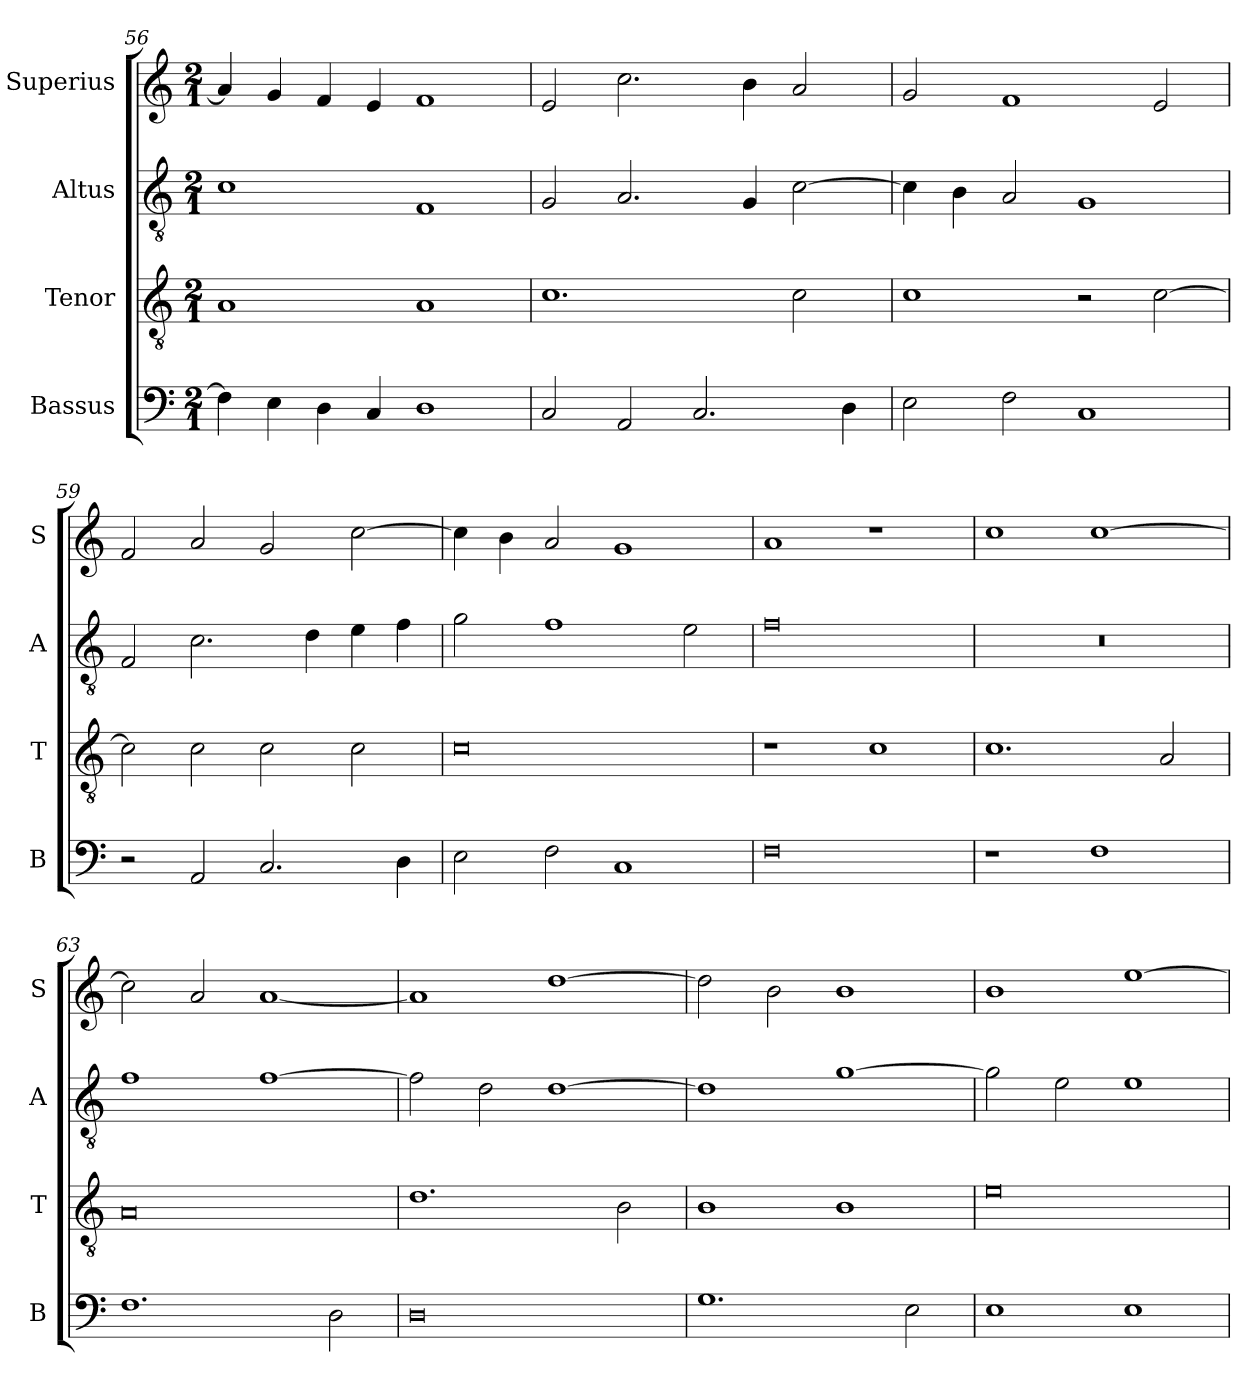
**kern	**kern	**kern	**kern
*part4	*part3	*part2	*part1
*staff4	*staff3	*staff2	*staff1
*I"Bassus	*I"Tenor	*I"Altus	*I"Superius
*I'B	*I'T	*I'A	*I'S
*clefF4	*clefGv2	*clefGv2	*clefG2
*k[]	*k[]	*k[]	*k[]
*M2/1	*M2/1	*M2/1	*M2/1
=56	=56	=56	=56
4F\]	1A	1c	4a/]
4E\	.	.	4g/
4D\	.	.	4f/
4C/	.	.	4e/
1D	1A	1F	1f
=57	=57	=57	=57
2C/	1.c	2G/	2e/
2AA/	.	2.A/	2.cc\
2.C/	.	.	.
.	.	4G/	4b\
.	2c\	[2c\	2a/
4D\	.	.	.
=58	=58	=58	=58
2E\	1c	4c\]	2g/
.	.	4B\	.
2F\	.	2A/	1f
1C	2r	1G	.
.	[2c\	.	2e/
=59	=59	=59	=59
2r	2c\]	2F/	2f/
2AA/	2c\	2.c\	2a/
2.C/	2c\	.	2g/
.	.	4d\	.
.	2c\	4e\	[2cc\
4D\	.	4f\	.
=60	=60	=60	=60
2E\	0c	2g\	4cc\]
.	.	.	4b\
2F\	.	1f	2a/
1C	.	.	1g
.	.	2e\	.
=61	=61	=61	=61
0F	1r	0f	1a
.	1c	.	1r
=62	=62	=62	=62
1r	1.c	0r	1cc
1F	.	.	[1cc
.	2A/	.	.
=63	=63	=63	=63
1.F	0A	1f	2cc\]
.	.	.	2a/
.	.	[1f	[1a
2D\	.	.	.
=64	=64	=64	=64
0D	1.d	2f\]	1a]
.	.	2d\	.
.	.	[1d	[1dd
.	2B\	.	.
=65	=65	=65	=65
1.G	1B	1d]	2dd\]
.	.	.	2b\
.	1B	[1g	1b
2E\	.	.	.
=66	=66	=66	=66
1E	0e	2g\]	1b
.	.	2e\	.
1E	.	1e	[1ee
=	=	=	=
*-	*-	*-	*-
